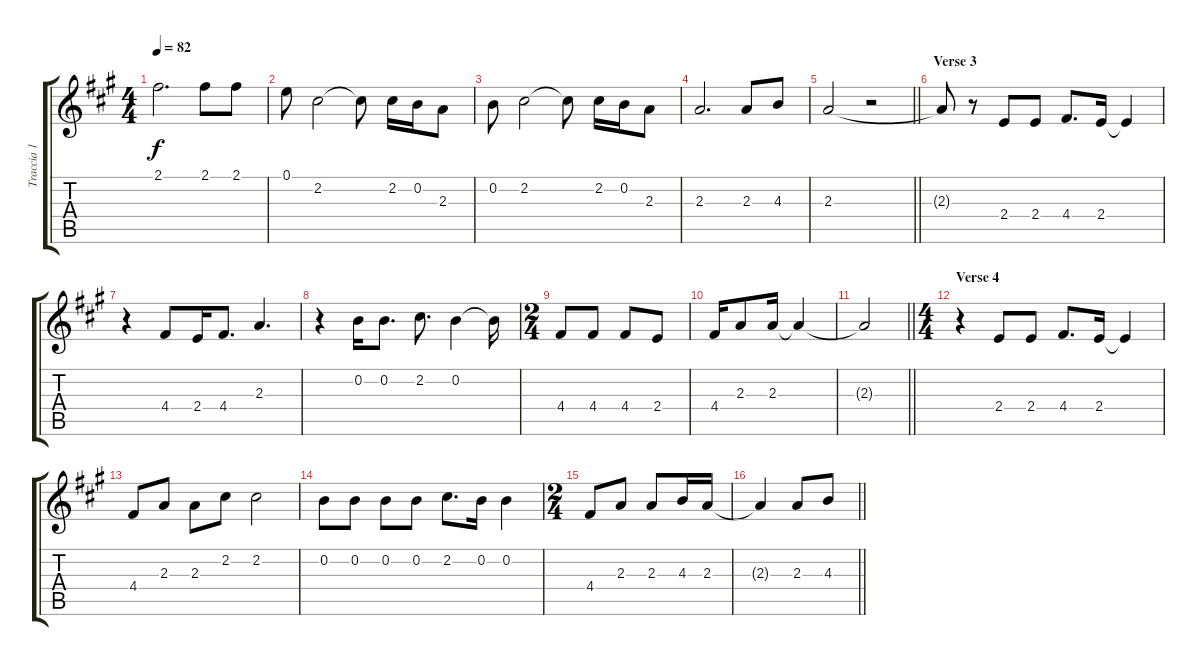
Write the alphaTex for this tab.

\track ("Traccia 1" "Traccia 1") {instrument acousticguitarsteel}
\staff {score tabs}
\tuning (E4 B3 G3 D3 A2 E2) {hide}
\ts (4 4)
\tempo 82
\clef g2
\ks a
2.1.2{d dy f} 2.1.8 2.1.8 |
0.1.8 2.2.2 2.2{t}.8 2.2.16 0.2.16 2.3.8 |
0.2.8 2.2.2 2.2{t}.8 2.2.16 0.2.16 2.3.8 |
2.3.2{d} 2.3.8 4.3.8 |
\barLineRight lightlight
2.3.2 r.2 |
\section ("" "Verse 3")
2.3{t}.8 r.8 2.4.8 2.4.8 4.4.8{d} 2.4.16 2.4{t}.4 |
r.4 4.4.8 2.4.16 4.4.8{d} 2.3.4{d} |
r.4 0.2.16 0.2.8{d} 2.2.8{d} 0.2.4 0.2{t}.16 |
\ts (2 4)
4.4.8 4.4.8 4.4.8 2.4.8 |
4.4.16 2.3.8 2.3.16 2.3{t}.4 |
\barLineRight lightlight
2.3{t}.2 |
\ts (4 4)
\section ("" "Verse 4")
r.4 2.4.8 2.4.8 4.4.8{d} 2.4.16 2.4{t}.4 |
4.4.8 2.3.8 2.3.8 2.2.8 2.2.2 |
0.2.8 0.2.8 0.2.8 0.2.8 2.2.8{d} 0.2.16 0.2.4 |
\ts (2 4)
4.4.8 2.3.8 2.3.8 4.3.16 2.3.16 |
\barLineRight lightlight
2.3{t}.4 2.3.8 4.3.8
